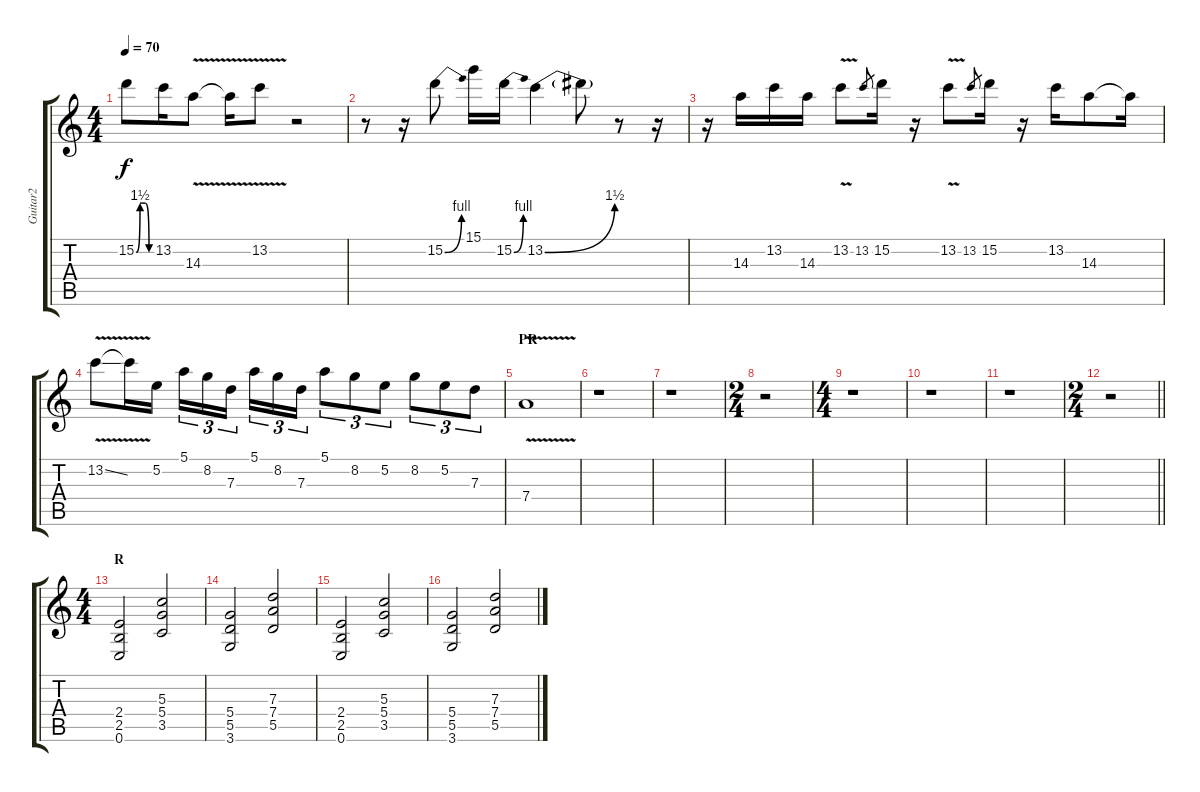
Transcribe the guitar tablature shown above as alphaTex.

\track ("Guitar2" "Guitar2") {instrument distortionguitar}
\staff {score tabs}
\tuning (E4 B3 G3 D3 A2 E2) {hide}
\ts (4 4)
\tempo 70
\clef g2
\ks c
15.2{be (custom 0 0 15 6 35 6 50 0 60 0)}.8{dy f} 13.2.16 14.3{v}.8 14.3{t}.16 13.2{v}.8 r.2 |
r.8 r.16 15.2{be (bend 0 0 60 4)}.8 15.1.16 15.2{be (bend 0 0 60 4)}.16 13.2{be (bend 0 0 60 6)}.4 13.2{t}.8 r.8 r.16 |
r.16 14.3.16 13.2.16 14.3.16 13.2{v}.8 13.2.8{gr} 15.2.16 r.16 13.2{v}.8 13.2.8{gr} 15.2.16 r.16 13.2.16 14.3.8 14.3{t}.16 |
13.2{v ss}.8 13.2{t}.16 5.2.16 5.1.16{tu (3 2)} 8.2.16{tu (3 2)} 7.3.16{tu (3 2)} 5.1.16{tu (3 2)} 8.2.16{tu (3 2)} 7.3.16{tu (3 2)} 5.1.8{tu (3 2)} 8.2.8{tu (3 2)} 5.2.8{tu (3 2)} 8.2.8{tu (3 2)} 5.2.8{tu (3 2)} 7.3.8{tu (3 2)} |
\section ("" "PR")
7.4{v}.1 |
r.1 |
r.1 |
\ts (2 4)
r.2 |
\ts (4 4)
r.1 |
r.1 |
r.1 |
\ts (2 4)
\barLineRight lightlight
r.2 |
\ts (4 4)
\section ("" "R")
(2.4 2.5 0.6).2 (5.3 5.4 3.5).2 |
(5.4 5.5 3.6).2 (7.3 7.4 5.5).2 |
(2.4 2.5 0.6).2 (5.3 5.4 3.5).2 |
(5.4 5.5 3.6).2 (7.3 7.4 5.5).2
